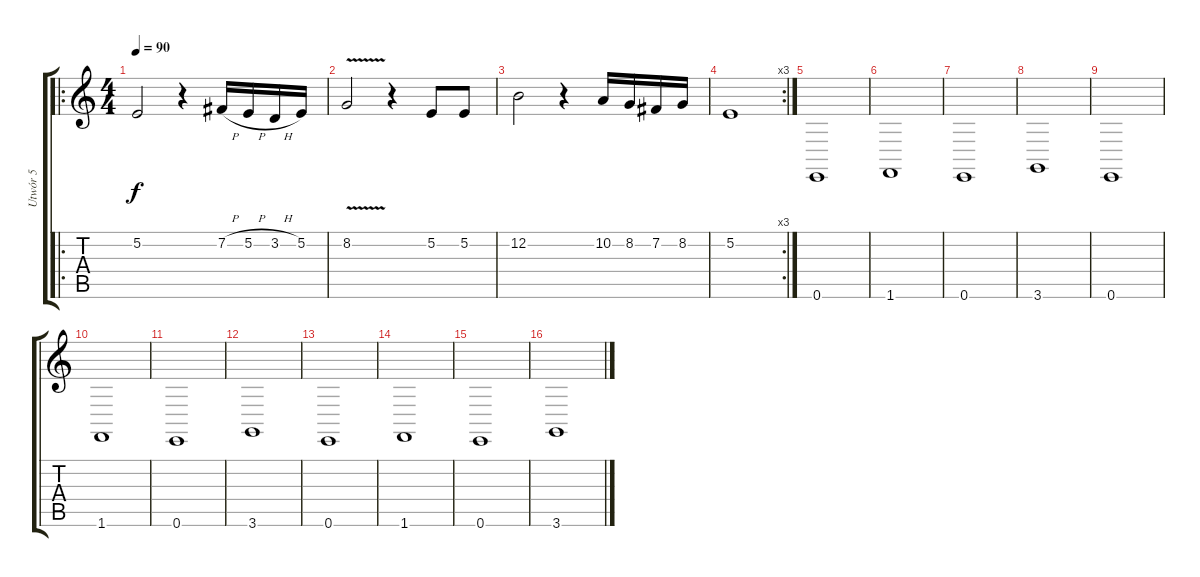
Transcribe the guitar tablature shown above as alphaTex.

\track ("Utwór 5" "Utwór 5") {instrument rockorgan}
\staff {score tabs}
\tuning (E4 B3 G3 D3 A2 E2) {hide}
\ro
\ts (4 4)
\tempo 90
\clef g2
\ks c
5.2.2{dy f} r.4 7.2{h}.16 5.2{h}.16 3.2{h}.16 5.2.16 |
8.2{v}.2 r.4 5.2.8 5.2.8 |
12.2.2 r.4 10.2.16 8.2.16 7.2.16 8.2.16 |
\rc 3
5.2.1 |
0.6.1 |
1.6.1 |
0.6.1 |
3.6.1 |
0.6.1 |
1.6.1 |
0.6.1 |
3.6.1 |
0.6.1 |
1.6.1 |
0.6.1 |
3.6.1
